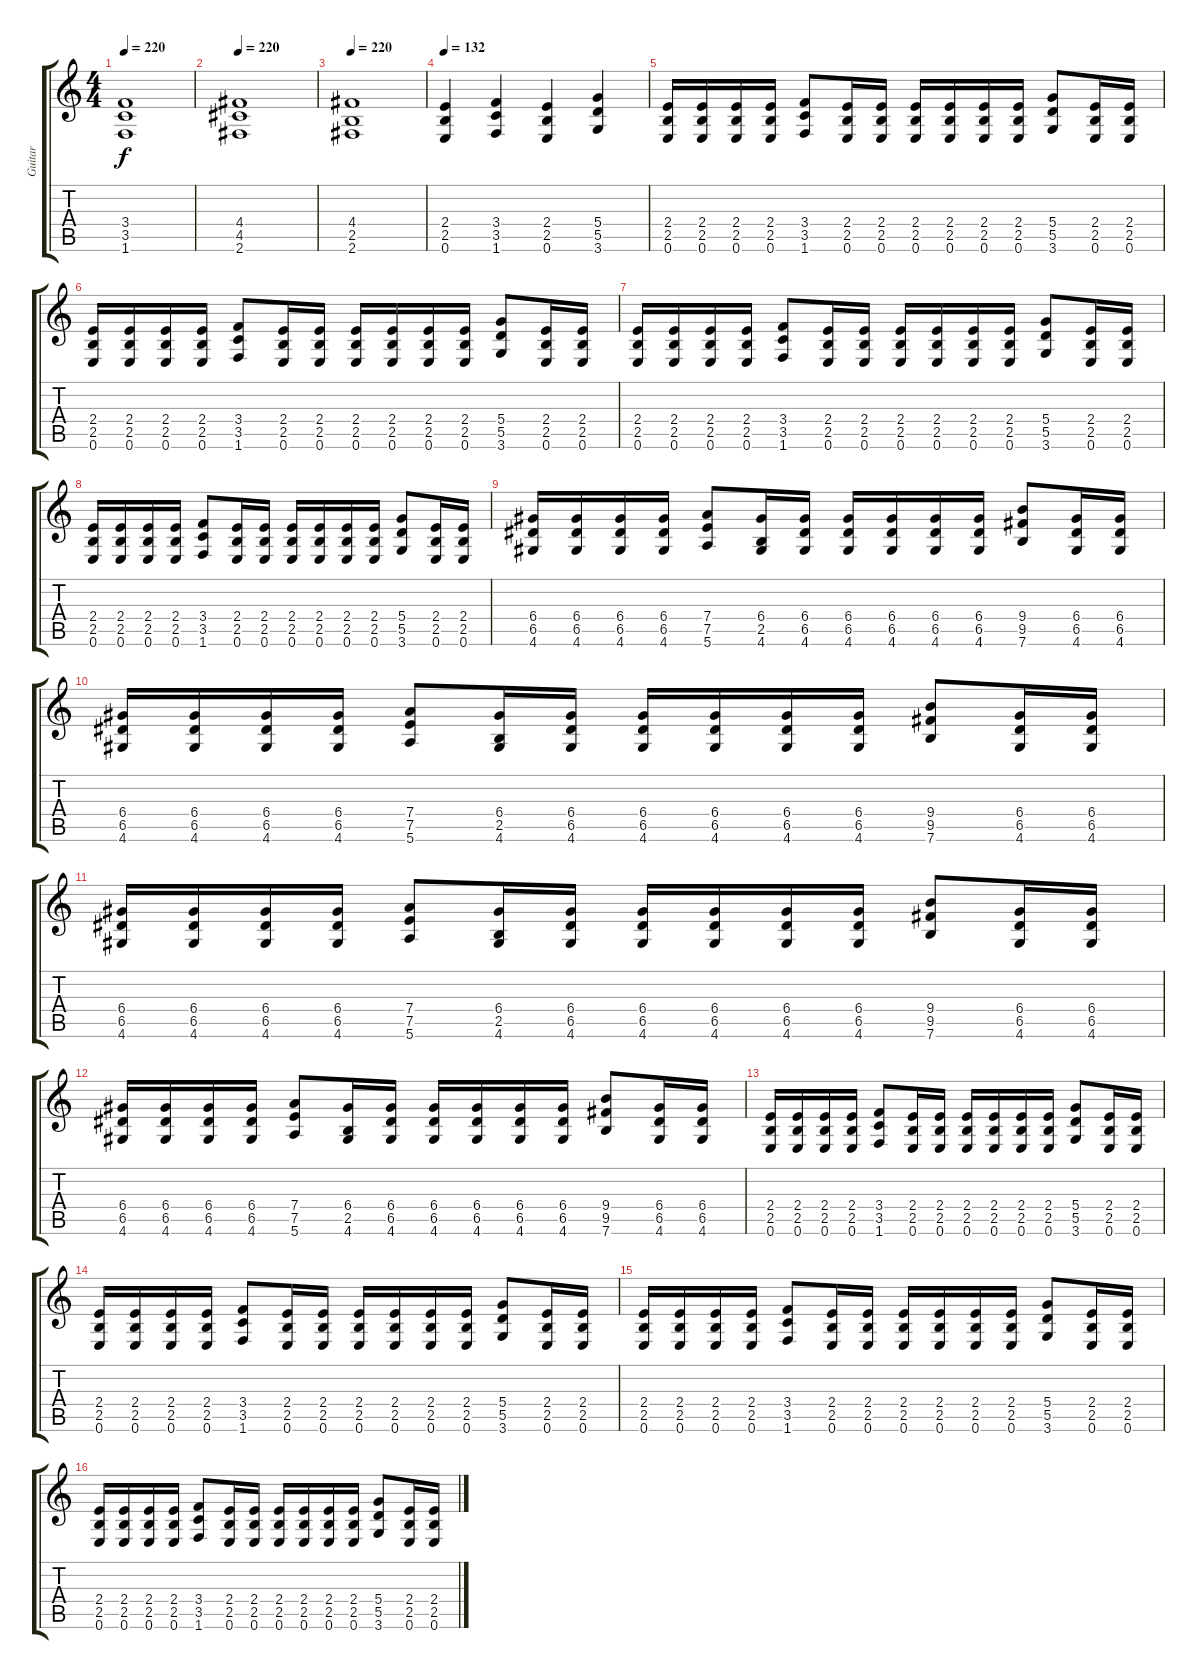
\track ("Guitar" "Guitar") {instrument distortionguitar}
\staff {score tabs}
\tuning (E4 B3 G3 D3 A2 E2) {hide}
\ts (4 4)
\tempo 220
\clef g2
\ks c
(3.4 3.5 1.6).1{dy f} |
\tempo 220
(4.4 4.5 2.6).1 |
\tempo 220
(4.4 2.5 2.6).1 |
\tempo 132
(2.4 2.5 0.6).4 (3.4 3.5 1.6).4 (2.4 2.5 0.6).4 (5.4 5.5 3.6).4 |
(2.4 2.5 0.6).16 (2.4 2.5 0.6).16 (2.4 2.5 0.6).16 (2.4 2.5 0.6).16 (3.4 3.5 1.6).8 (2.4 2.5 0.6).16 (2.4 2.5 0.6).16 (2.4 2.5 0.6).16 (2.4 2.5 0.6).16 (2.4 2.5 0.6).16 (2.4 2.5 0.6).16 (5.4 5.5 3.6).8 (2.4 2.5 0.6).16 (2.4 2.5 0.6).16 |
(2.4 2.5 0.6).16 (2.4 2.5 0.6).16 (2.4 2.5 0.6).16 (2.4 2.5 0.6).16 (3.4 3.5 1.6).8 (2.4 2.5 0.6).16 (2.4 2.5 0.6).16 (2.4 2.5 0.6).16 (2.4 2.5 0.6).16 (2.4 2.5 0.6).16 (2.4 2.5 0.6).16 (5.4 5.5 3.6).8 (2.4 2.5 0.6).16 (2.4 2.5 0.6).16 |
(2.4 2.5 0.6).16 (2.4 2.5 0.6).16 (2.4 2.5 0.6).16 (2.4 2.5 0.6).16 (3.4 3.5 1.6).8 (2.4 2.5 0.6).16 (2.4 2.5 0.6).16 (2.4 2.5 0.6).16 (2.4 2.5 0.6).16 (2.4 2.5 0.6).16 (2.4 2.5 0.6).16 (5.4 5.5 3.6).8 (2.4 2.5 0.6).16 (2.4 2.5 0.6).16 |
(2.4 2.5 0.6).16 (2.4 2.5 0.6).16 (2.4 2.5 0.6).16 (2.4 2.5 0.6).16 (3.4 3.5 1.6).8 (2.4 2.5 0.6).16 (2.4 2.5 0.6).16 (2.4 2.5 0.6).16 (2.4 2.5 0.6).16 (2.4 2.5 0.6).16 (2.4 2.5 0.6).16 (5.4 5.5 3.6).8 (2.4 2.5 0.6).16 (2.4 2.5 0.6).16 |
(6.4 6.5 4.6).16 (6.4 6.5 4.6).16 (6.4 6.5 4.6).16 (6.4 6.5 4.6).16 (7.4 7.5 5.6).8 (6.4 2.5 4.6).16 (6.4 6.5 4.6).16 (6.4 6.5 4.6).16 (6.4 6.5 4.6).16 (6.4 6.5 4.6).16 (6.4 6.5 4.6).16 (9.4 9.5 7.6).8 (6.4 6.5 4.6).16 (6.4 6.5 4.6).16 |
(6.4 6.5 4.6).16 (6.4 6.5 4.6).16 (6.4 6.5 4.6).16 (6.4 6.5 4.6).16 (7.4 7.5 5.6).8 (6.4 2.5 4.6).16 (6.4 6.5 4.6).16 (6.4 6.5 4.6).16 (6.4 6.5 4.6).16 (6.4 6.5 4.6).16 (6.4 6.5 4.6).16 (9.4 9.5 7.6).8 (6.4 6.5 4.6).16 (6.4 6.5 4.6).16 |
(6.4 6.5 4.6).16 (6.4 6.5 4.6).16 (6.4 6.5 4.6).16 (6.4 6.5 4.6).16 (7.4 7.5 5.6).8 (6.4 2.5 4.6).16 (6.4 6.5 4.6).16 (6.4 6.5 4.6).16 (6.4 6.5 4.6).16 (6.4 6.5 4.6).16 (6.4 6.5 4.6).16 (9.4 9.5 7.6).8 (6.4 6.5 4.6).16 (6.4 6.5 4.6).16 |
(6.4 6.5 4.6).16 (6.4 6.5 4.6).16 (6.4 6.5 4.6).16 (6.4 6.5 4.6).16 (7.4 7.5 5.6).8 (6.4 2.5 4.6).16 (6.4 6.5 4.6).16 (6.4 6.5 4.6).16 (6.4 6.5 4.6).16 (6.4 6.5 4.6).16 (6.4 6.5 4.6).16 (9.4 9.5 7.6).8 (6.4 6.5 4.6).16 (6.4 6.5 4.6).16 |
(2.4 2.5 0.6).16 (2.4 2.5 0.6).16 (2.4 2.5 0.6).16 (2.4 2.5 0.6).16 (3.4 3.5 1.6).8 (2.4 2.5 0.6).16 (2.4 2.5 0.6).16 (2.4 2.5 0.6).16 (2.4 2.5 0.6).16 (2.4 2.5 0.6).16 (2.4 2.5 0.6).16 (5.4 5.5 3.6).8 (2.4 2.5 0.6).16 (2.4 2.5 0.6).16 |
(2.4 2.5 0.6).16 (2.4 2.5 0.6).16 (2.4 2.5 0.6).16 (2.4 2.5 0.6).16 (3.4 3.5 1.6).8 (2.4 2.5 0.6).16 (2.4 2.5 0.6).16 (2.4 2.5 0.6).16 (2.4 2.5 0.6).16 (2.4 2.5 0.6).16 (2.4 2.5 0.6).16 (5.4 5.5 3.6).8 (2.4 2.5 0.6).16 (2.4 2.5 0.6).16 |
(2.4 2.5 0.6).16 (2.4 2.5 0.6).16 (2.4 2.5 0.6).16 (2.4 2.5 0.6).16 (3.4 3.5 1.6).8 (2.4 2.5 0.6).16 (2.4 2.5 0.6).16 (2.4 2.5 0.6).16 (2.4 2.5 0.6).16 (2.4 2.5 0.6).16 (2.4 2.5 0.6).16 (5.4 5.5 3.6).8 (2.4 2.5 0.6).16 (2.4 2.5 0.6).16 |
(2.4 2.5 0.6).16 (2.4 2.5 0.6).16 (2.4 2.5 0.6).16 (2.4 2.5 0.6).16 (3.4 3.5 1.6).8 (2.4 2.5 0.6).16 (2.4 2.5 0.6).16 (2.4 2.5 0.6).16 (2.4 2.5 0.6).16 (2.4 2.5 0.6).16 (2.4 2.5 0.6).16 (5.4 5.5 3.6).8 (2.4 2.5 0.6).16 (2.4 2.5 0.6).16
